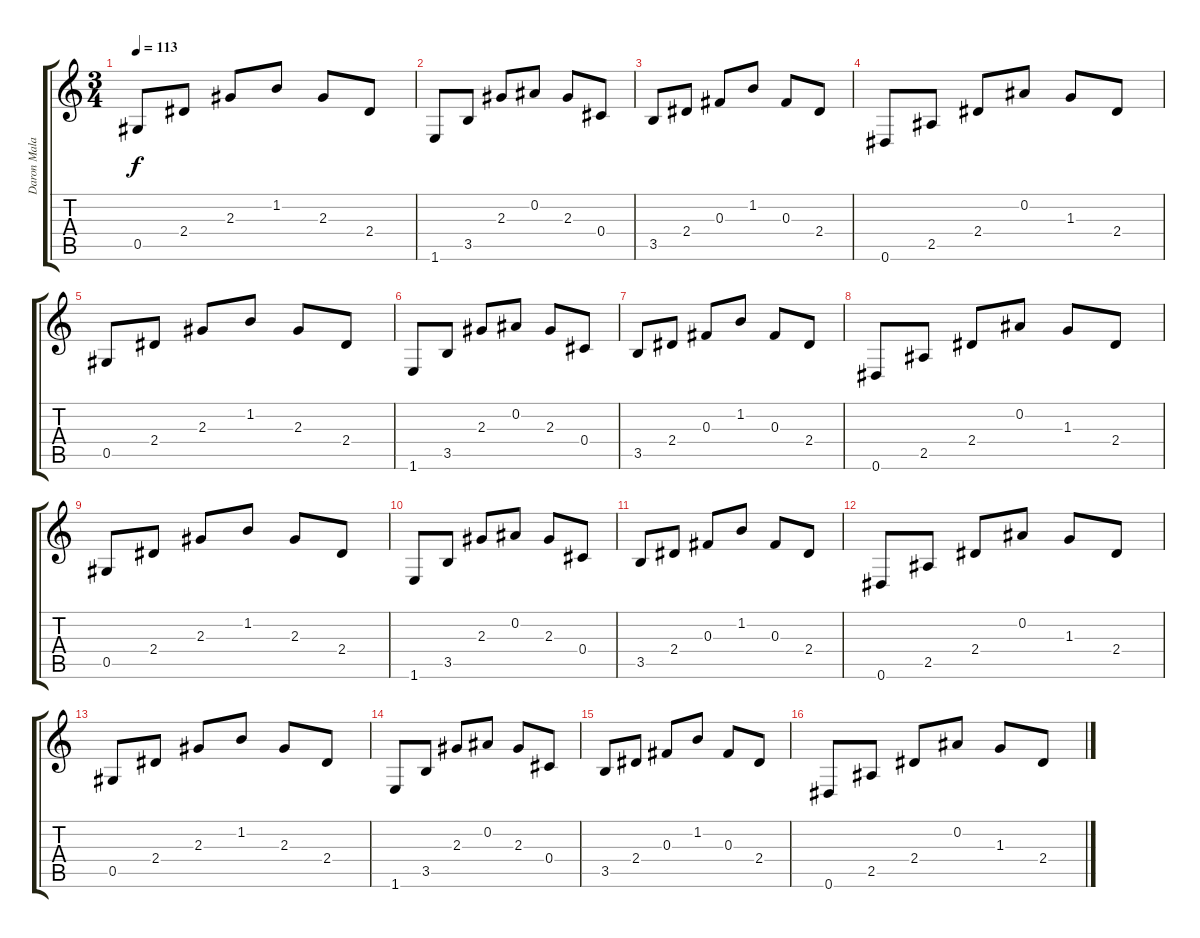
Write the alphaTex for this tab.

\track ("Daron Malakian" "Daron Mala") {instrument electricguitarclean}
\staff {score tabs}
\tuning (Eb4 Bb3 Gb3 Db3 Ab2 Eb2) {hide}
\ts (3 4)
\tempo 113
\clef g2
\ks c
0.5.8{dy f} 2.4.8 2.3.8 1.2.8 2.3.8 2.4.8 |
1.6.8 3.5.8 2.3.8 0.2.8 2.3.8 0.4.8 |
3.5.8 2.4.8 0.3.8 1.2.8 0.3.8 2.4.8 |
0.6.8 2.5.8 2.4.8 0.2.8 1.3.8 2.4.8 |
0.5.8 2.4.8 2.3.8 1.2.8 2.3.8 2.4.8 |
1.6.8 3.5.8 2.3.8 0.2.8 2.3.8 0.4.8 |
3.5.8 2.4.8 0.3.8 1.2.8 0.3.8 2.4.8 |
0.6.8 2.5.8 2.4.8 0.2.8 1.3.8 2.4.8 |
0.5.8 2.4.8 2.3.8 1.2.8 2.3.8 2.4.8 |
1.6.8 3.5.8 2.3.8 0.2.8 2.3.8 0.4.8 |
3.5.8 2.4.8 0.3.8 1.2.8 0.3.8 2.4.8 |
0.6.8 2.5.8 2.4.8 0.2.8 1.3.8 2.4.8 |
0.5.8 2.4.8 2.3.8 1.2.8 2.3.8 2.4.8 |
1.6.8 3.5.8 2.3.8 0.2.8 2.3.8 0.4.8 |
3.5.8 2.4.8 0.3.8 1.2.8 0.3.8 2.4.8 |
0.6.8 2.5.8 2.4.8 0.2.8 1.3.8 2.4.8
